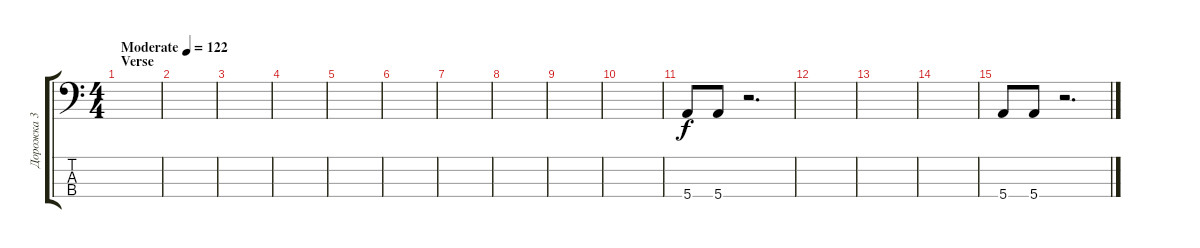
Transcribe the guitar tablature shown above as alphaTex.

\track ("Дорожка 3" "Дорожка 3") {instrument electricbassfinger}
\staff {score tabs}
\tuning (G2 D2 A1 E1) {hide}
\ts (4 4)
\section ("" "Verse")
\tempo (122 "Moderate")
\clef f4
\ks c
|
|
|
|
|
|
|
|
|
|
5.4.8 5.4.8 r.2{d} |
|
|
|
5.4.8 5.4.8 r.2{d}
